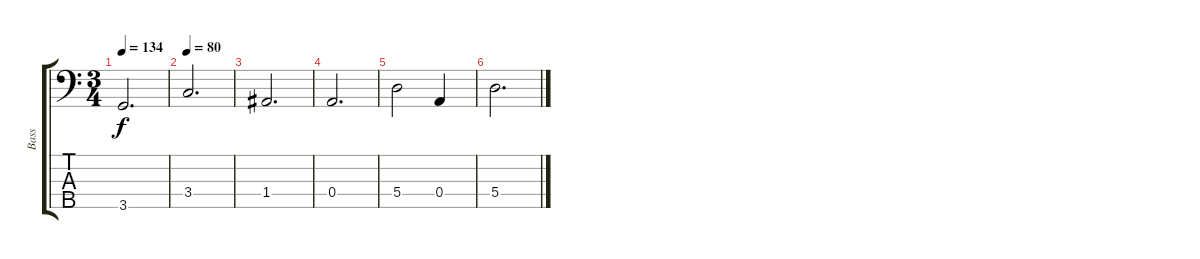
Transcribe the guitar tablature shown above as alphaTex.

\track ("Bass" "Bass") {instrument electricbassfinger}
\staff {score tabs}
\tuning (C3 G2 D2 A1 E1) {hide}
\ts (3 4)
\tempo 134
\clef f4
\ks c
3.5.2{d dy f} |
\tempo 80
3.4.2{d} |
1.4.2{d} |
0.4.2{d} |
5.4.2 0.4.4 |
5.4.2{d}
